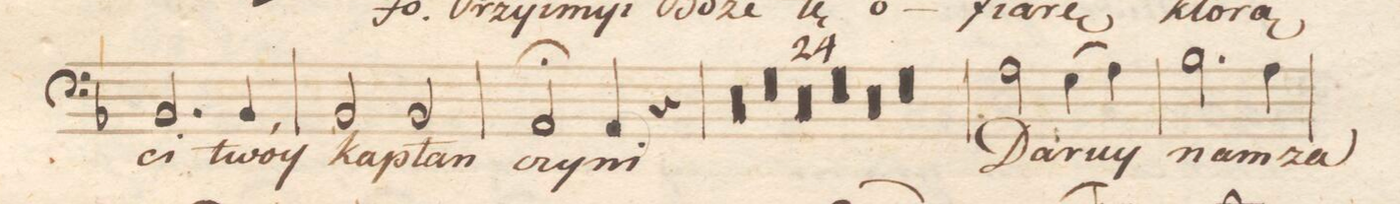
**kern	**text	**dynam
*I"Baſso.	*	*
*clefF4	*	*
*k[b-]	*	*
*met(c|)	*	*
*M2/2	*	*
2.BB-/	ci	.
4BB-/	twóy	.
=7	=7	=7
2BB-/	kap-	.
2BB-/	-łan	.
=8	=8	=8
2AA;/	czy-	.
4AA/	-ni	.
4r	.	.
=9	=9	=9
00r	.	.
=10	=10	=10
=11	=11	=11
=12	=12	=12
=13	=13	=13
00r	.	.
=14	=14	=14
=15	=15	=15
=16	=16	=16
=17	=17	=17
00r	.	.
=18	=18	=18
=19	=19	=19
=20	=20	=20
=21	=21	=21
00r	.	.
=22	=22	=22
=23	=23	=23
=24	=24	=24
=25	=25	=25
00r	.	.
=26	=26	=26
=27	=27	=27
=28	=28	=28
=29	=29	=29
00r	.	.
=30	=30	=30
=31	=31	=31
=32	=32	=32
=33	=33	=33
2A\	Da-	.
(4G\	-ruy	.
4A\)	.	.
=34	=34	=34
2.B-\	nam	.
4A\	za	.
=35	=35	=35
*-	*-	*-
